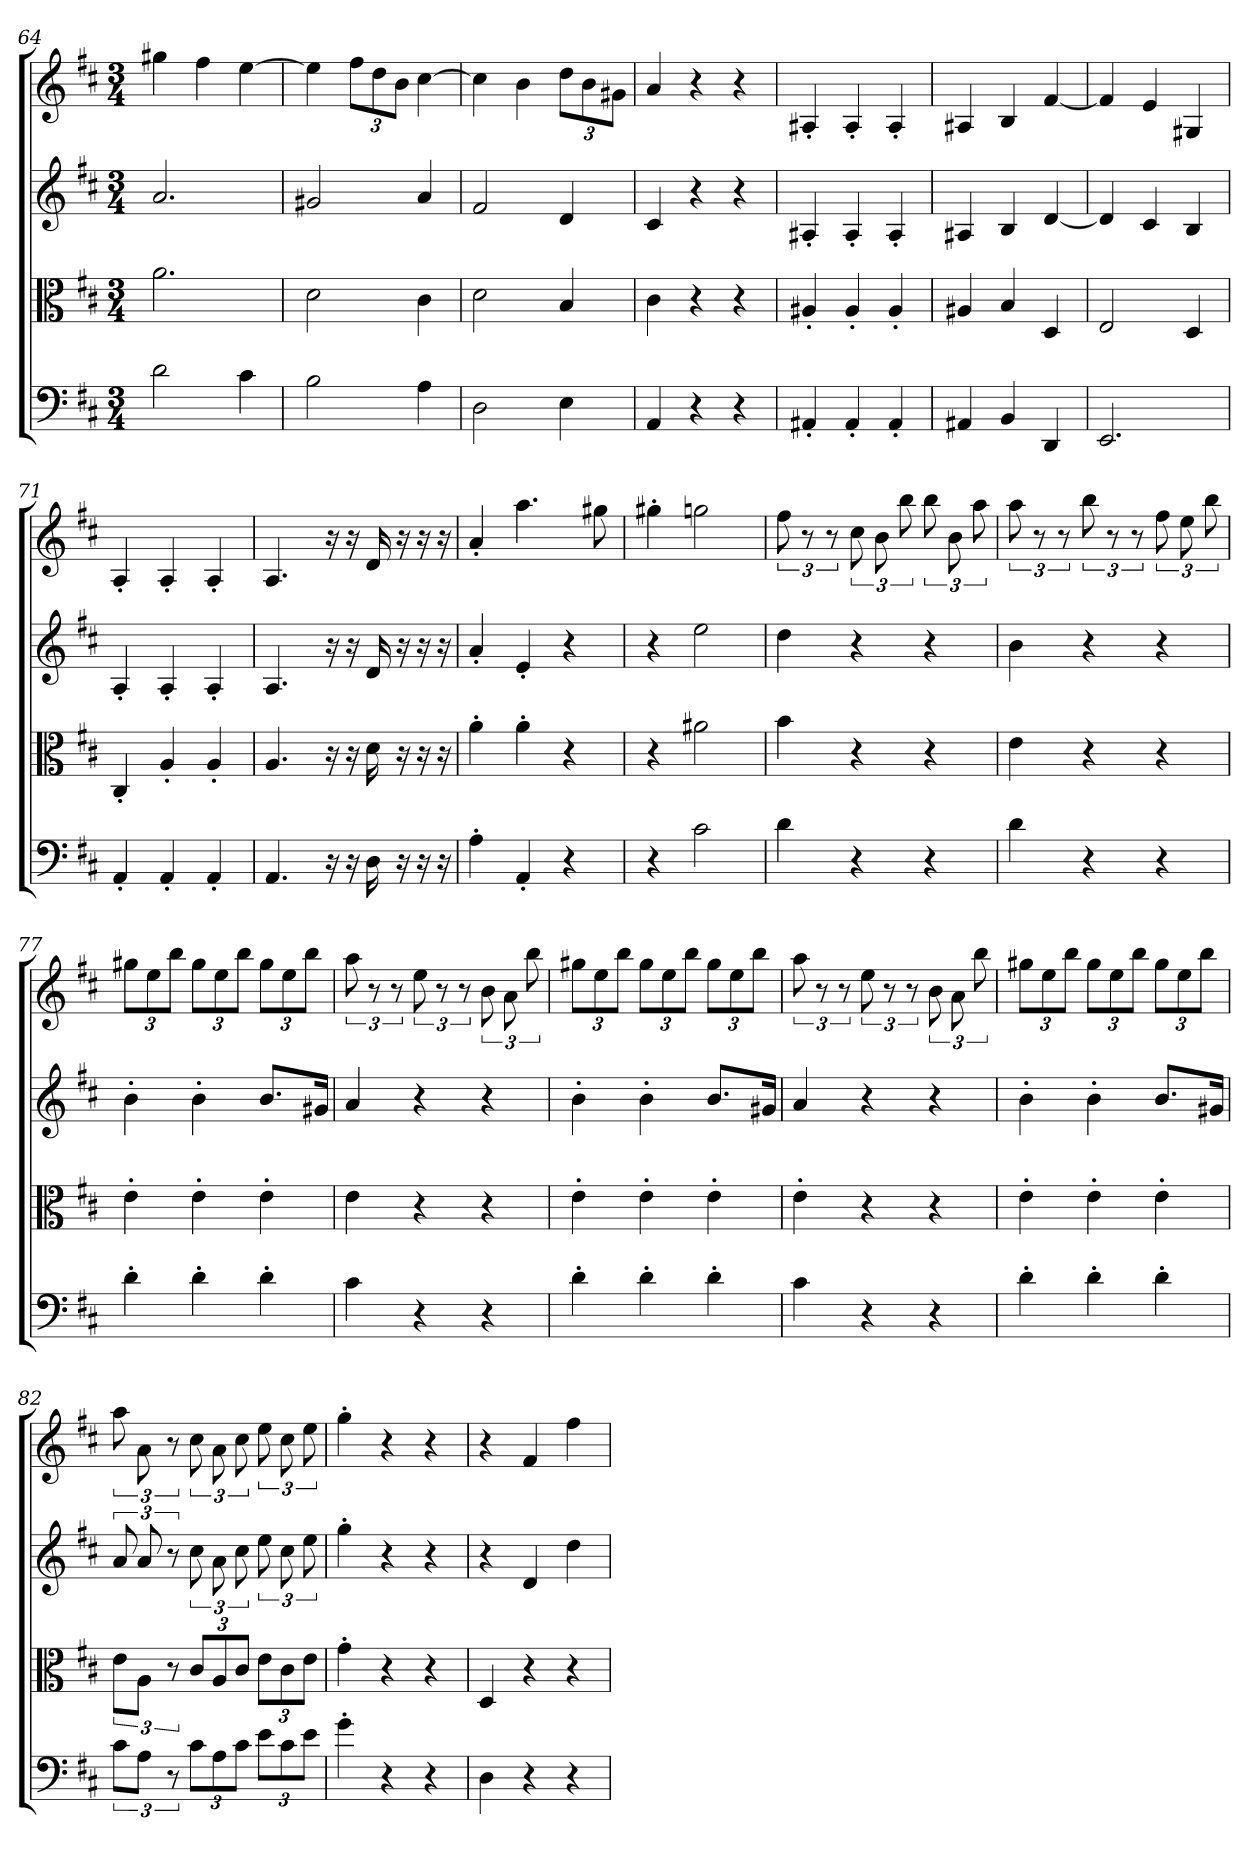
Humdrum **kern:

**kern	**kern	**kern	**kern
*part4	*part3	*part2	*part1
*staff4	*staff3	*staff2	*staff1
*clefF4	*clefC3	*clefG2	*clefG2
*k[f#c#]	*k[f#c#]	*k[f#c#]	*k[f#c#]
*D:	*D:	*D:	*D:
*M3/4	*M3/4	*M3/4	*M3/4
=64	=64	=64	=64
2d\	2.a\	2.a/	4gg#X\
.	.	.	4ff#\
4c#\	.	.	[4ee\
=65	=65	=65	=65
2B\	2d\	2g#X/	4ee\]
.	.	.	12ff#\L
.	.	.	12dd\
.	.	.	12b\J
4A\	4c#\	4a/	[4cc#\
=66	=66	=66	=66
2D\	2d\	2f#/	4cc#\]
.	.	.	4b\
4E\	4B/	4d/	12dd\L
.	.	.	12b\
.	.	.	12g#X\J
=67	=67	=67	=67
4AA/	4c#\	4c#/	4a/
4r	4r	4r	4r
4r	4r	4r	4r
=68	=68	=68	=68
4AA#X'/	4A#X'/	4A#X'/	4A#X'/
4AA#'/	4A#'/	4A#'/	4A#'/
4AA#'/	4A#'/	4A#'/	4A#'/
=69	=69	=69	=69
4AA#X/	4A#X/	4A#X/	4A#X/
4BB/	4B/	4B/	4B/
4DD/	4D/	[4d/	[4f#/
=70	=70	=70	=70
2.EE/	2E/	4d/]	4f#/]
.	.	4c#/	4e/
.	4D/	4B/	4G#X/
=71	=71	=71	=71
4AA'/	4C#'/	4A'/	4A'/
4AA'/	4A'/	4A'/	4A'/
4AA'/	4A'/	4A'/	4A'/
=72	=72	=72	=72
4.AA/	4.A/	4.A/	4.A/
16r	16r	16r	16r
16r	16r	16r	16r
16D\	16d\	16d/	16d/
16r	16r	16r	16r
16r	16r	16r	16r
16r	16r	16r	16r
=73	=73	=73	=73
4A'\	4a'\	4a'/	4a'/
4AA'/	4a'\	4e'/	4.aa\
4r	4r	4r	.
.	.	.	8gg#X\
=74	=74	=74	=74
4r	4r	4r	4gg#X'\
2c#\	2a#X\	2ee\	2ggn\
=75	=75	=75	=75
4d\	4b\	4dd\	12ff#\
.	.	.	12r
.	.	.	12r
4r	4r	4r	12cc#\
.	.	.	12b\
.	.	.	12bb\
4r	4r	4r	12bb\
.	.	.	12b\
.	.	.	12aa\
=76	=76	=76	=76
4d\	4e\	4b\	12aa\
.	.	.	12r
.	.	.	12r
4r	4r	4r	12bb\
.	.	.	12r
.	.	.	12r
4r	4r	4r	12ff#\
.	.	.	12ee\
.	.	.	12bb\
=77	=77	=77	=77
4d'\	4e'\	4b'\	12gg#X\L
.	.	.	12ee\
.	.	.	12bb\J
4d'\	4e'\	4b'\	12gg#\L
.	.	.	12ee\
.	.	.	12bb\J
4d'\	4e'\	8.b/L	12gg#\L
.	.	.	12ee\
.	.	.	12bb\J
.	.	16g#X/Jk	.
=78	=78	=78	=78
4c#\	4e\	4a/	12aa\
.	.	.	12r
.	.	.	12r
4r	4r	4r	12ee\
.	.	.	12r
.	.	.	12r
4r	4r	4r	12b\
.	.	.	12a\
.	.	.	12bb\
=79	=79	=79	=79
4d'\	4e'\	4b'\	12gg#X\L
.	.	.	12ee\
.	.	.	12bb\J
4d'\	4e'\	4b'\	12gg#\L
.	.	.	12ee\
.	.	.	12bb\J
4d'\	4e'\	8.b/L	12gg#\L
.	.	.	12ee\
.	.	.	12bb\J
.	.	16g#X/Jk	.
=80	=80	=80	=80
4c#\	4e'\	4a/	12aa\
.	.	.	12r
.	.	.	12r
4r	4r	4r	12ee\
.	.	.	12r
.	.	.	12r
4r	4r	4r	12b\
.	.	.	12a\
.	.	.	12bb\
=81	=81	=81	=81
4d'\	4e'\	4b'\	12gg#X\L
.	.	.	12ee\
.	.	.	12bb\J
4d'\	4e'\	4b'\	12gg#\L
.	.	.	12ee\
.	.	.	12bb\J
4d'\	4e'\	8.b/L	12gg#\L
.	.	.	12ee\
.	.	.	12bb\J
.	.	16g#X/Jk	.
=82	=82	=82	=82
12c#\L	12e\L	12a/	12aa\
12A\J	12A\J	12a/	12a\
12r	12r	12r	12r
12c#\L	12c#/L	12cc#\	12cc#\
12A\	12A/	12a\	12a\
12c#\J	12c#/J	12cc#\	12cc#\
12e\L	12e\L	12ee\	12ee\
12c#\	12c#\	12cc#\	12cc#\
12e\J	12e\J	12ee\	12ee\
=83	=83	=83	=83
4g'\	4g'\	4gg'\	4gg'\
4r	4r	4r	4r
4r	4r	4r	4r
=84	=84	=84	=84
4D\	4D/	4r	4r
4r	4r	4d/	4f#/
4r	4r	4dd\	4ff#\
=	=	=	=
*-	*-	*-	*-
